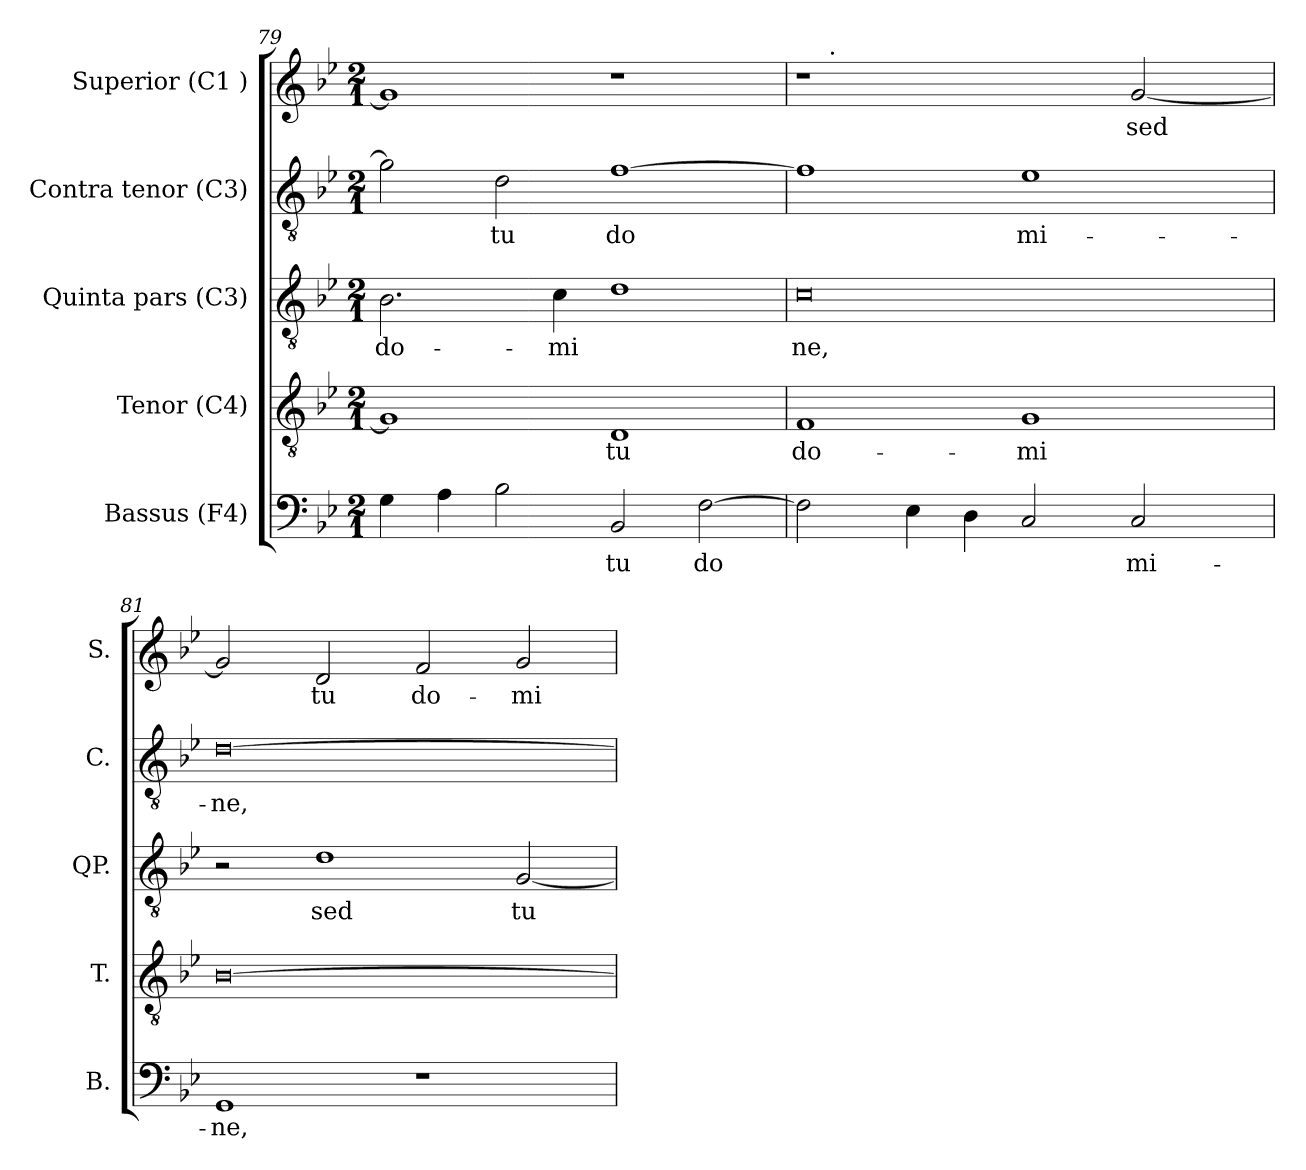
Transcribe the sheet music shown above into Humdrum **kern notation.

**kern	**text	**kern	**text	**kern	**text	**kern	**text	**kern	**text
*part5	*part5	*part4	*part4	*part3	*part3	*part2	*part2	*part1	*part1
*staff5	*staff5	*staff4	*staff4	*staff3	*staff3	*staff2	*staff2	*staff1	*staff1
*I"Bassus (F4)	*	*I"Tenor (C4)	*	*I"Quinta pars (C3)	*	*I"Contra tenor (C3)	*	*I"Superior (C1 )	*
*I'B.	*	*I'T.	*	*I'QP.	*	*I'C.	*	*I'S.	*
*clefF4	*	*clefGv2	*	*clefGv2	*	*clefGv2	*	*clefG2	*
*k[b-e-]	*	*k[b-e-]	*	*k[b-e-]	*	*k[b-e-]	*	*k[b-e-]	*
*B-:	*	*B-:	*	*B-:	*	*B-:	*	*B-:	*
*M2/1	*	*M2/1	*	*M2/1	*	*M2/1	*	*M2/1	*
=79	=79	=79	=79	=79	=79	=79	=79	=79	=79
!	!LO:LY:b:rj	!	!LO:LY:b:rj	!	!LO:LY:b:rj	!	!LO:LY:b:rj	!	!LO:LY:b:rj
4G\	.	1G]	.	2.B-\	do-	2g\]	.	1g]	.
!	!LO:LY:b:rj	!	!	!	!	!	!	!	!
4A\	.	.	.	.	.	.	.	.	.
!	!LO:LY:b:rj	!	!	!	!	!	!LO:LY:b:rj	!	!
2B-\	.	.	.	.	.	2d\	tu	.	.
!	!	!	!	!	!LO:LY:b:rj	!	!	!	!
.	.	.	.	4c\	-mi-	.	.	.	.
!	!LO:LY:b:rj	!	!LO:LY:b:rj	!	!LO:LY:b:rj	!	!LO:LY:b:rj	!	!
2BB-/	tu	1D	tu	1d	--	[>1f	do-	1r	.
!	!LO:LY:b:rj	!	!	!	!	!	!	!	!
[>2F\	do-	.	.	.	.	.	.	.	.
=80	=80	=80	=80	=80	=80	=80	=80	=80	=80
!	!LO:LY:b:rj	!	!LO:LY:b:rj	!	!LO:LY:b:rj	!	!LO:LY:b:rj	!	!
*	*	*	*	*	*	*	*	*^	*
2F\]	--	1F	do-	0c	-ne,	1f]	--	1r	16.ryy	.
!	!	!	!	!	!	!	!	!	!LO:TX:a:t=.	!
.	.	.	.	.	.	.	.	.	1ryy	.
!	!LO:LY:b:rj	!	!	!	!	!	!	!	!	!
4E-\	--	.	.	.	.	.	.	.	.	.
!	!LO:LY:b:rj	!	!	!	!	!	!	!	!	!
4D\	--	.	.	.	.	.	.	.	.	.
!	!LO:LY:b:rj	!	!LO:LY:b:rj	!	!	!	!LO:LY:b:rj	!	!	!
2C/	--	1G	-mi-	.	.	1e-	-mi-	2ryy	.	.
.	.	.	.	.	.	.	.	.	2ryy	.
!	!LO:LY:b:rj	!	!	!	!	!	!	!	!	!LO:LY:b:rj
2C/	-mi-	.	.	.	.	.	.	[<2g/	.	sed
.	.	.	.	.	.	.	.	.	4ryy	.
.	.	.	.	.	.	.	.	.	8ryy	.
.	.	.	.	.	.	.	.	.	32ryy	.
!!LO:LB:g=z
=81	=81	=81	=81	=81	=81	=81	=81	=81	=81	=81
!	!LO:LY:b:rj	!	!LO:LY:b:rj	!	!	!	!LO:LY:b:rj	!	!	!LO:LY:b:rj
*	*	*	*	*	*	*	*	*v	*v	*
1GG	-ne,	[>0B-	--	2r	.	[>0d	-ne,	2g/]	.
!	!	!	!	!	!LO:LY:b:rj	!	!	!	!LO:LY:b:rj
.	.	.	.	1d	sed	.	.	2d/	tu
!	!	!	!	!	!	!	!	!	!LO:LY:b:rj
1r	.	.	.	.	.	.	.	2f/	do-
!	!	!	!	!	!LO:LY:b:rj	!	!	!	!LO:LY:b:rj
.	.	.	.	[<2G/	tu	.	.	2g/	-mi-
=	=	=	=	=	=	=	=	=	=
*-	*-	*-	*-	*-	*-	*-	*-	*-	*-
